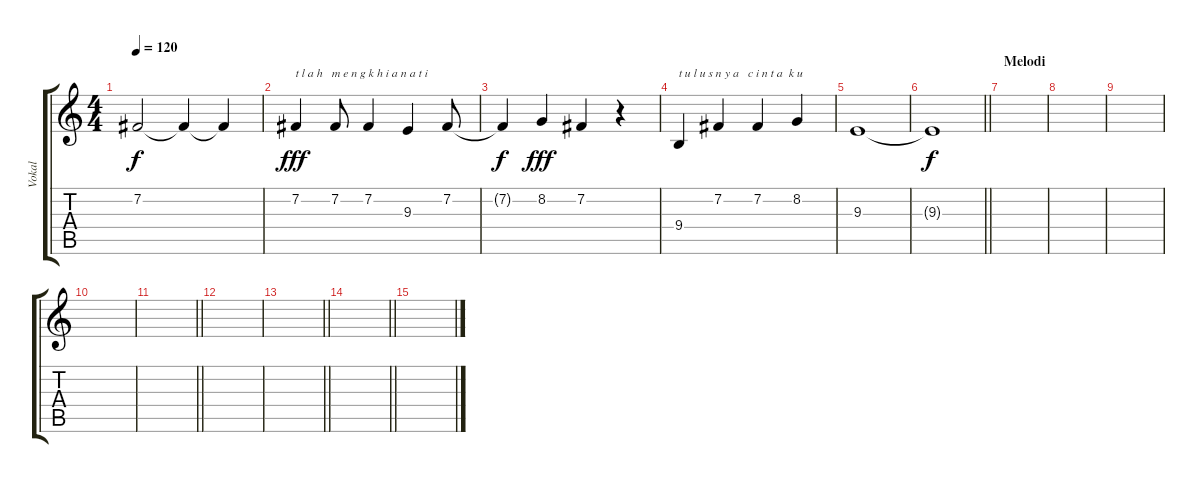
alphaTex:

\track ("Vokal" "Vokal") {instrument frenchhorn}
\staff {score tabs}
\tuning (E4 B3 G3 D3 A2 E2) {hide}
\ts (4 4)
\tempo 120
\clef g2
\ks c
7.2{t}.2{dy f} 7.2{t}.4 7.2{t}.4 |
7.2.4{txt "t l a h   m e n g k h i a n a t i" dy fff} 7.2.8 7.2.4 9.3.4 7.2.8 |
7.2{t}.4{dy f} 8.2.4{dy fff} 7.2.4 r.4 |
9.4.4{txt "t u l u s n y a   c i n t a  k u"} 7.2.4 7.2.4 8.2.4 |
9.3.1 |
\barLineRight lightlight
9.3{t}.1{dy f} |
\section ("" "Melodi")
|
|
|
|
\barLineRight lightlight
|
|
\barLineRight lightlight
|
\barLineRight lightlight
|
\section ("" "")
